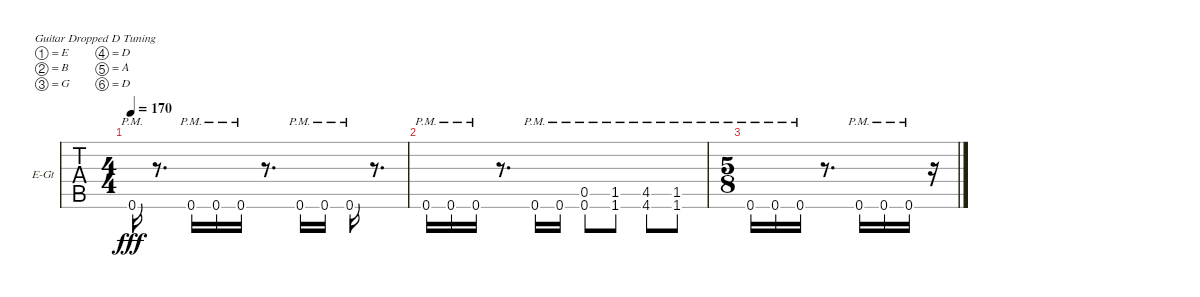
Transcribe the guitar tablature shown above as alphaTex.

\defaultSystemsLayout 4
\bracketExtendMode groupsimilarinstruments
\firstSystemTrackNameOrientation horizontal
\otherSystemsTrackNameOrientation horizontal
\track ("Willie Adler" "E-Gt") {instrument distortionguitar}
\staff {tabs}
\tuning (E4 B3 G3 D3 A2 D2)
\ts (4 4)
\tempo 170
\clef g2
\ks c
0.6{pm}.16{dy fff} r.8{d} 0.6{pm}.16 0.6{pm}.16 0.6{pm}.16 r.8{d} 0.6{pm}.16 0.6{pm}.16 0.6{pm}.16 r.8{d} |
0.6{pm}.16 0.6{pm}.16 0.6{pm}.16 r.8{d} 0.6{pm}.16 0.6{pm}.16 (0.6{pm} 0.5{pm}).8 (1.6{pm} 1.5{pm}).8 (4.6{pm} 4.5{pm}).8 (1.6{pm} 1.5{pm}).8 |
\ts (5 8)
0.6{pm}.16 0.6{pm}.16 0.6{pm}.16 r.8{d} 0.6{pm}.16 0.6{pm}.16 0.6{pm}.16 r.16
